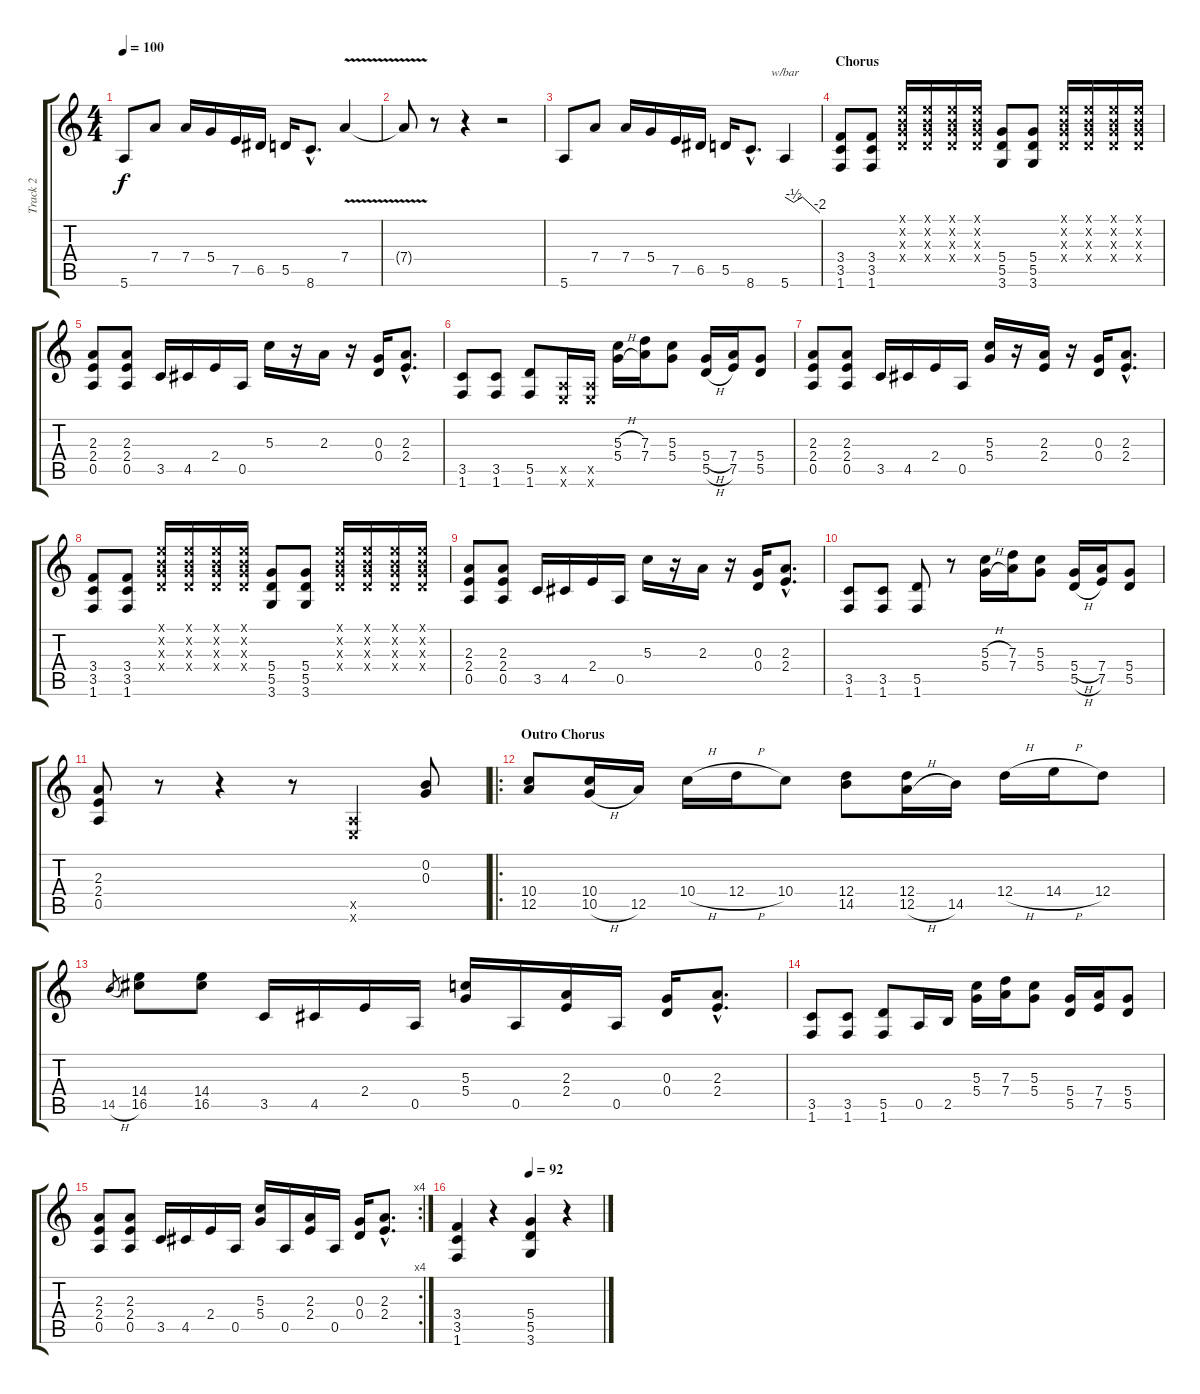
\track ("Track 2" "Track 2") {instrument overdrivenguitar}
\staff {score tabs}
\tuning (E4 B3 G3 D3 A2 E2) {hide}
\ts (4 4)
\tempo 100
\clef g2
\ks c
5.6.8{dy f} 7.4.8 7.4.16 5.4.16 7.5.16 6.5.16 5.5.16 8.6{hac}.8{d} 7.4{v}.4 |
7.4{t}.8 r.8 r.4 r.2 |
5.6.8 7.4.8 7.4.16 5.4.16 7.5.16 6.5.16 5.5.16 8.6{hac}.8{d} 5.6.4{tbe (custom default 0 0 15 -2 30 0 60 -8)} |
\section ("" "Chorus")
(3.4 3.5 1.6).8 (3.4 3.5 1.6).8 (0.1{x} 0.2{x} 0.3{x} 0.4{x}).16 (0.1{x} 0.2{x} 0.3{x} 0.4{x}).16 (0.1{x} 0.2{x} 0.3{x} 0.4{x}).16 (0.1{x} 0.2{x} 0.3{x} 0.4{x}).16 (5.4 5.5 3.6).8 (5.4 5.5 3.6).8 (0.1{x} 0.2{x} 0.3{x} 0.4{x}).16 (0.1{x} 0.2{x} 0.3{x} 0.4{x}).16 (0.1{x} 0.2{x} 0.3{x} 0.4{x}).16 (0.1{x} 0.2{x} 0.3{x} 0.4{x}).16 |
(2.3 2.4 0.5).8 (2.3 2.4 0.5).8 3.5.16 4.5.16 2.4.16 0.5.16 5.3.16 r.16 2.3.16 r.16 (0.3 0.4).16 (2.3{hac} 2.4{hac}).8{d} |
(3.5 1.6).8 (3.5 1.6).8 (5.5 1.6).8 (0.5{x} 0.6{x}).16 (0.5{x} 0.6{x}).16 (5.3{h} 5.4{h}).16 (7.3 7.4).16 (5.3 5.4).8 (5.4{h} 5.5{h}).16 (7.4 7.5).16 (5.4 5.5).8 |
(2.3 2.4 0.5).8 (2.3 2.4 0.5).8 3.5.16 4.5.16 2.4.16 0.5.16 (5.3 5.4).16 r.16 (2.3 2.4).16 r.16 (0.3 0.4).16 (2.3{hac} 2.4{hac}).8{d} |
(3.4 3.5 1.6).8 (3.4 3.5 1.6).8 (0.1{x} 0.2{x} 0.3{x} 0.4{x}).16 (0.1{x} 0.2{x} 0.3{x} 0.4{x}).16 (0.1{x} 0.2{x} 0.3{x} 0.4{x}).16 (0.1{x} 0.2{x} 0.3{x} 0.4{x}).16 (5.4 5.5 3.6).8 (5.4 5.5 3.6).8 (0.1{x} 0.2{x} 0.3{x} 0.4{x}).16 (0.1{x} 0.2{x} 0.3{x} 0.4{x}).16 (0.1{x} 0.2{x} 0.3{x} 0.4{x}).16 (0.1{x} 0.2{x} 0.3{x} 0.4{x}).16 |
(2.3 2.4 0.5).8 (2.3 2.4 0.5).8 3.5.16 4.5.16 2.4.16 0.5.16 5.3.16 r.16 2.3.16 r.16 (0.3 0.4).16 (2.3{hac} 2.4{hac}).8{d} |
(3.5 1.6).8 (3.5 1.6).8 (5.5 1.6).8 r.8 (5.3{h} 5.4{h}).16 (7.3 7.4).16 (5.3 5.4).8 (5.4{h} 5.5{h}).16 (7.4 7.5).16 (5.4 5.5).8 |
(2.3 2.4 0.5).8 r.8 r.4 r.8 (0.5{x} 0.6{x}).4 (0.2 0.3).8 |
\ro
\section ("" "Outro Chorus")
(10.4 12.5).8 (10.4 10.5{h}).16 12.5.16 10.4{h}.16 12.4{h}.16 10.4.8 (12.4 14.5).8 (12.4 12.5{h}).16 14.5.16 12.4{h}.16 14.4{h}.16 12.4.8 |
14.5{h}.8{gr} (14.4 16.5).8 (14.4 16.5).8 3.5.16 4.5.16 2.4.16 0.5.16 (5.3 5.4).16 0.5.16 (2.3 2.4).16 0.5.16 (0.3 0.4).16 (2.3{hac} 2.4{hac}).8{d} |
(3.5 1.6).8 (3.5 1.6).8 (5.5 1.6).8 0.5.16 2.5.16 (5.3 5.4).16 (7.3 7.4).16 (5.3 5.4).8 (5.4 5.5).16 (7.4 7.5).16 (5.4 5.5).8 |
\rc 4
(2.3 2.4 0.5).8 (2.3 2.4 0.5).8 3.5.16 4.5.16 2.4.16 0.5.16 (5.3 5.4).16 0.5.16 (2.3 2.4).16 0.5.16 (0.3 0.4).16 (2.3{hac} 2.4{hac}).8{d} |
\tempo (92 0.5)
(3.4 3.5 1.6).4 r.4 (5.4 5.5 3.6).4 r.4
